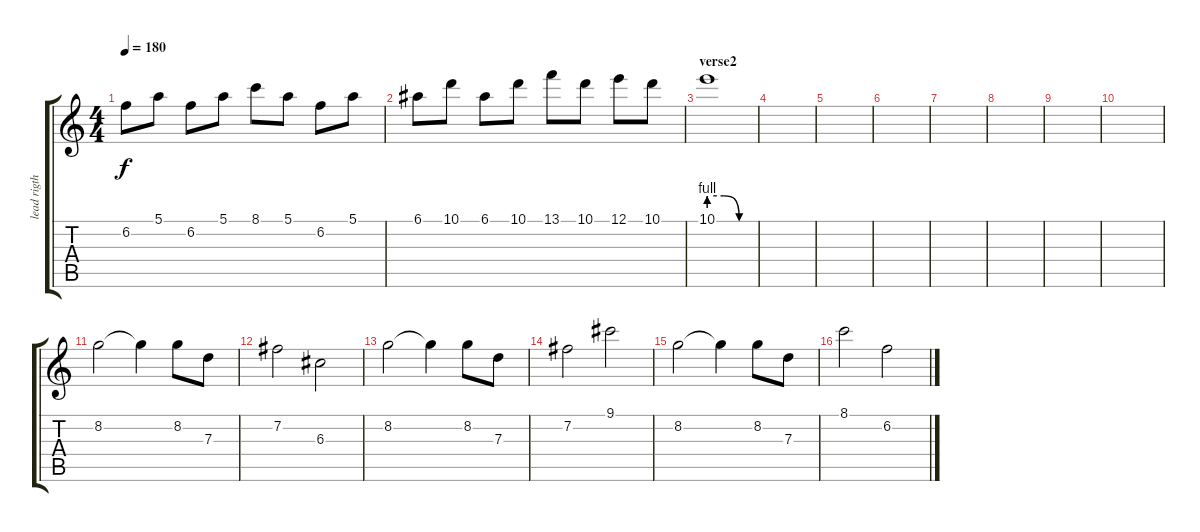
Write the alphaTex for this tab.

\track ("lead rigth" "lead rigth") {instrument overdrivenguitar}
\staff {score tabs}
\tuning (E4 B3 G3 D3 A2 E2) {hide}
\ts (4 4)
\tempo 180
\clef g2
\ks c
6.2.8{dy f} 5.1.8 6.2.8 5.1.8 8.1.8 5.1.8 6.2.8 5.1.8 |
6.1.8 10.1.8 6.1.8 10.1.8 13.1.8 10.1.8 12.1.8 10.1.8 |
\section ("" "verse2")
10.1{be (custom 0 4 20 4 40 0 60 0)}.1 |
|
|
|
|
|
|
|
8.2.2 8.2{t}.4 8.2.8 7.3.8 |
7.2.2 6.3.2 |
8.2.2 8.2{t}.4 8.2.8 7.3.8 |
7.2.2 9.1.2 |
8.2.2 8.2{t}.4 8.2.8 7.3.8 |
8.1.2 6.2.2
